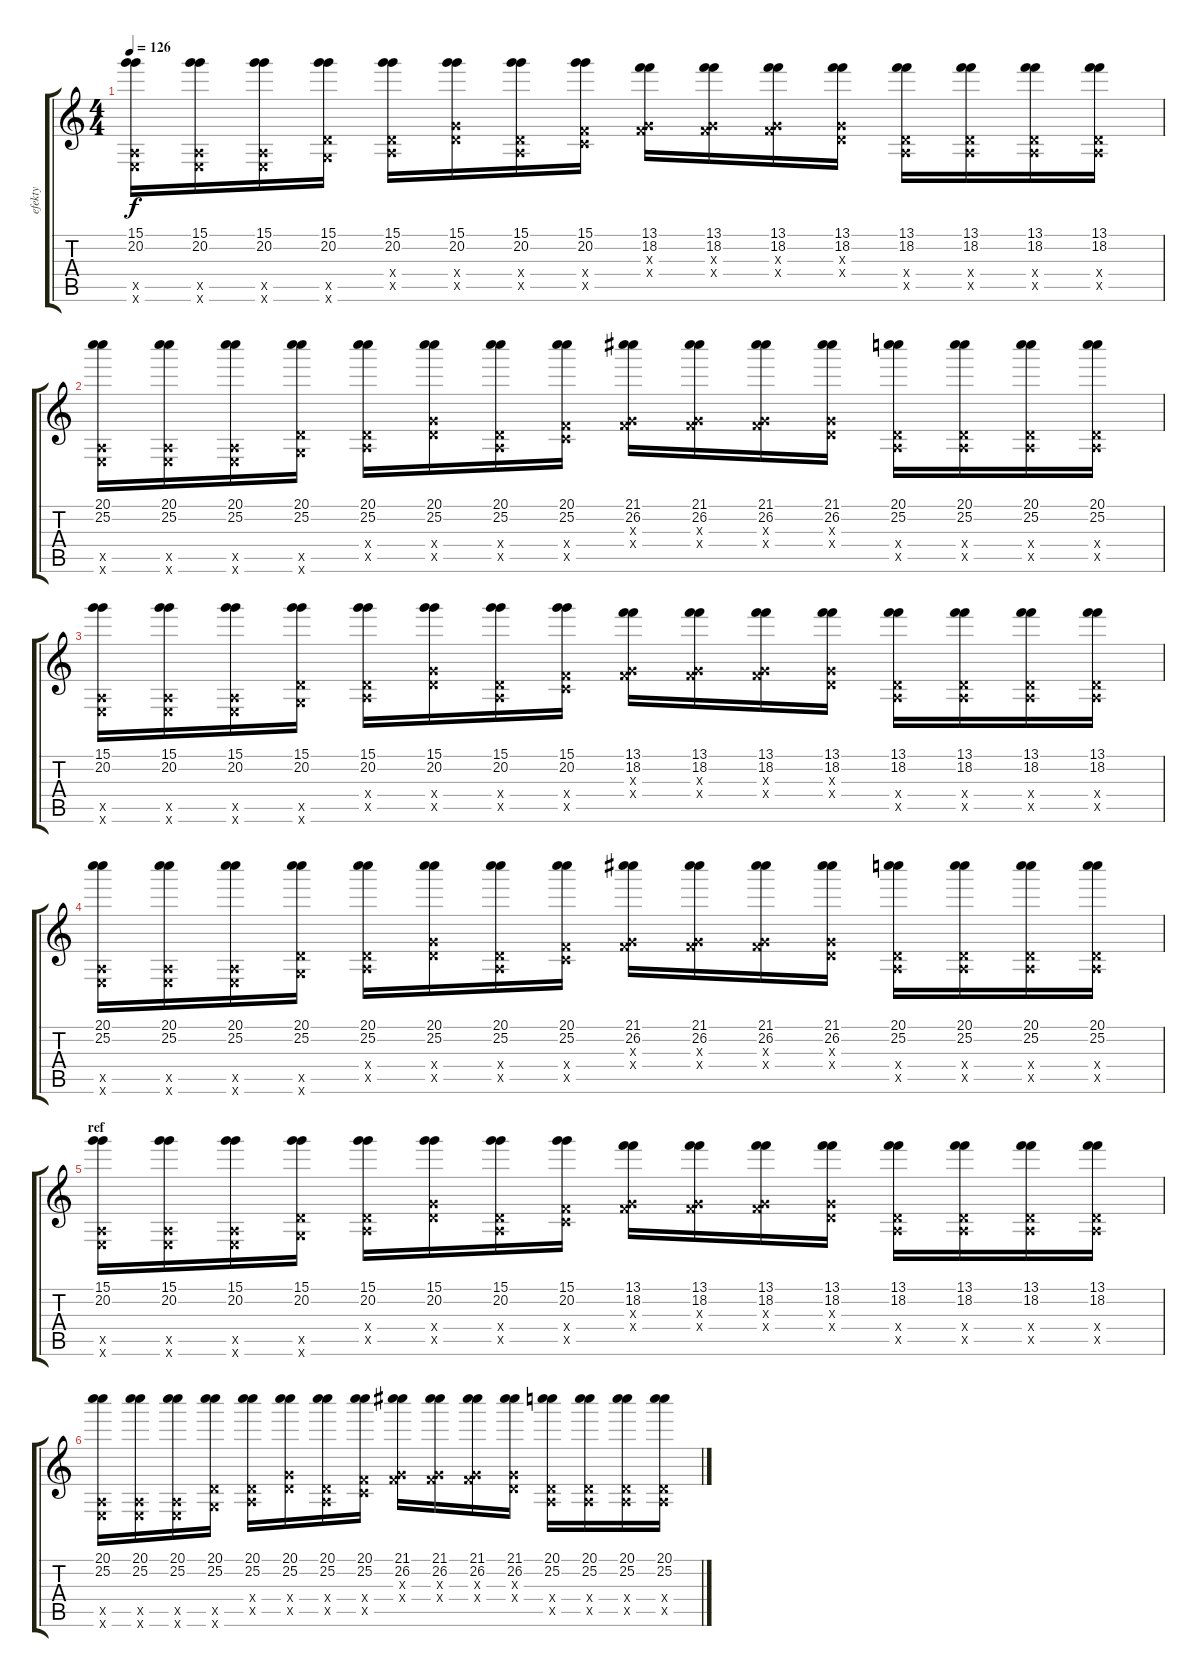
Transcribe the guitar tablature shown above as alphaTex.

\track ("efekty" "efekty") {instrument guitarharmonics}
\staff {score tabs}
\tuning (E4 B3 G3 D3 A2 E2) {hide}
\ts (4 4)
\tempo 126
\clef g2
\ks c
(15.1 20.2 0.5{x} 0.6{x}).16{dy f} (15.1 20.2 0.5{x} 0.6{x}).16 (15.1 20.2 0.5{x} 0.6{x}).16 (15.1 20.2 5.5{x} 3.6{x}).16 (15.1 20.2 0.4{x} 0.5{x}).16 (15.1 20.2 5.4{x} 5.5{x}).16 (15.1 20.2 0.4{x} 0.5{x}).16 (15.1 20.2 3.4{x} 3.5{x}).16 (13.1 18.2 0.3{x} 3.4{x}).16 (13.1 18.2 0.3{x} 3.4{x}).16 (13.1 18.2 0.3{x} 3.4{x}).16 (13.1 18.2 0.3{x} 0.4{x}).16 (13.1 18.2 0.4{x} 0.5{x}).16 (13.1 18.2 0.4{x} 0.5{x}).16 (13.1 18.2 0.4{x} 0.5{x}).16 (13.1 18.2 0.4{x} 0.5{x}).16 |
(20.1 25.2 0.5{x} 0.6{x}).16 (20.1 25.2 0.5{x} 0.6{x}).16 (20.1 25.2 0.5{x} 0.6{x}).16 (20.1 25.2 5.5{x} 3.6{x}).16 (20.1 25.2 0.4{x} 0.5{x}).16 (20.1 25.2 5.4{x} 5.5{x}).16 (20.1 25.2 0.4{x} 0.5{x}).16 (20.1 25.2 3.4{x} 3.5{x}).16 (21.1 26.2 0.3{x} 3.4{x}).16 (21.1 26.2 0.3{x} 3.4{x}).16 (21.1 26.2 0.3{x} 3.4{x}).16 (21.1 26.2 0.3{x} 0.4{x}).16 (20.1 25.2 0.4{x} 0.5{x}).16 (20.1 25.2 0.4{x} 0.5{x}).16 (20.1 25.2 0.4{x} 0.5{x}).16 (20.1 25.2 0.4{x} 0.5{x}).16 |
(15.1 20.2 0.5{x} 0.6{x}).16 (15.1 20.2 0.5{x} 0.6{x}).16 (15.1 20.2 0.5{x} 0.6{x}).16 (15.1 20.2 5.5{x} 3.6{x}).16 (15.1 20.2 0.4{x} 0.5{x}).16 (15.1 20.2 5.4{x} 5.5{x}).16 (15.1 20.2 0.4{x} 0.5{x}).16 (15.1 20.2 3.4{x} 3.5{x}).16 (13.1 18.2 0.3{x} 3.4{x}).16 (13.1 18.2 0.3{x} 3.4{x}).16 (13.1 18.2 0.3{x} 3.4{x}).16 (13.1 18.2 0.3{x} 0.4{x}).16 (13.1 18.2 0.4{x} 0.5{x}).16 (13.1 18.2 0.4{x} 0.5{x}).16 (13.1 18.2 0.4{x} 0.5{x}).16 (13.1 18.2 0.4{x} 0.5{x}).16 |
(20.1 25.2 0.5{x} 0.6{x}).16 (20.1 25.2 0.5{x} 0.6{x}).16 (20.1 25.2 0.5{x} 0.6{x}).16 (20.1 25.2 5.5{x} 3.6{x}).16 (20.1 25.2 0.4{x} 0.5{x}).16 (20.1 25.2 5.4{x} 5.5{x}).16 (20.1 25.2 0.4{x} 0.5{x}).16 (20.1 25.2 3.4{x} 3.5{x}).16 (21.1 26.2 0.3{x} 3.4{x}).16 (21.1 26.2 0.3{x} 3.4{x}).16 (21.1 26.2 0.3{x} 3.4{x}).16 (21.1 26.2 0.3{x} 0.4{x}).16 (20.1 25.2 0.4{x} 0.5{x}).16 (20.1 25.2 0.4{x} 0.5{x}).16 (20.1 25.2 0.4{x} 0.5{x}).16 (20.1 25.2 0.4{x} 0.5{x}).16 |
\section ("" "ref")
(15.1 20.2 0.5{x} 0.6{x}).16 (15.1 20.2 0.5{x} 0.6{x}).16 (15.1 20.2 0.5{x} 0.6{x}).16 (15.1 20.2 5.5{x} 3.6{x}).16 (15.1 20.2 0.4{x} 0.5{x}).16 (15.1 20.2 5.4{x} 5.5{x}).16 (15.1 20.2 0.4{x} 0.5{x}).16 (15.1 20.2 3.4{x} 3.5{x}).16 (13.1 18.2 0.3{x} 3.4{x}).16 (13.1 18.2 0.3{x} 3.4{x}).16 (13.1 18.2 0.3{x} 3.4{x}).16 (13.1 18.2 0.3{x} 0.4{x}).16 (13.1 18.2 0.4{x} 0.5{x}).16 (13.1 18.2 0.4{x} 0.5{x}).16 (13.1 18.2 0.4{x} 0.5{x}).16 (13.1 18.2 0.4{x} 0.5{x}).16 |
(20.1 25.2 0.5{x} 0.6{x}).16 (20.1 25.2 0.5{x} 0.6{x}).16 (20.1 25.2 0.5{x} 0.6{x}).16 (20.1 25.2 5.5{x} 3.6{x}).16 (20.1 25.2 0.4{x} 0.5{x}).16 (20.1 25.2 5.4{x} 5.5{x}).16 (20.1 25.2 0.4{x} 0.5{x}).16 (20.1 25.2 3.4{x} 3.5{x}).16 (21.1 26.2 0.3{x} 3.4{x}).16 (21.1 26.2 0.3{x} 3.4{x}).16 (21.1 26.2 0.3{x} 3.4{x}).16 (21.1 26.2 0.3{x} 0.4{x}).16 (20.1 25.2 0.4{x} 0.5{x}).16 (20.1 25.2 0.4{x} 0.5{x}).16 (20.1 25.2 0.4{x} 0.5{x}).16 (20.1 25.2 0.4{x} 0.5{x}).16
